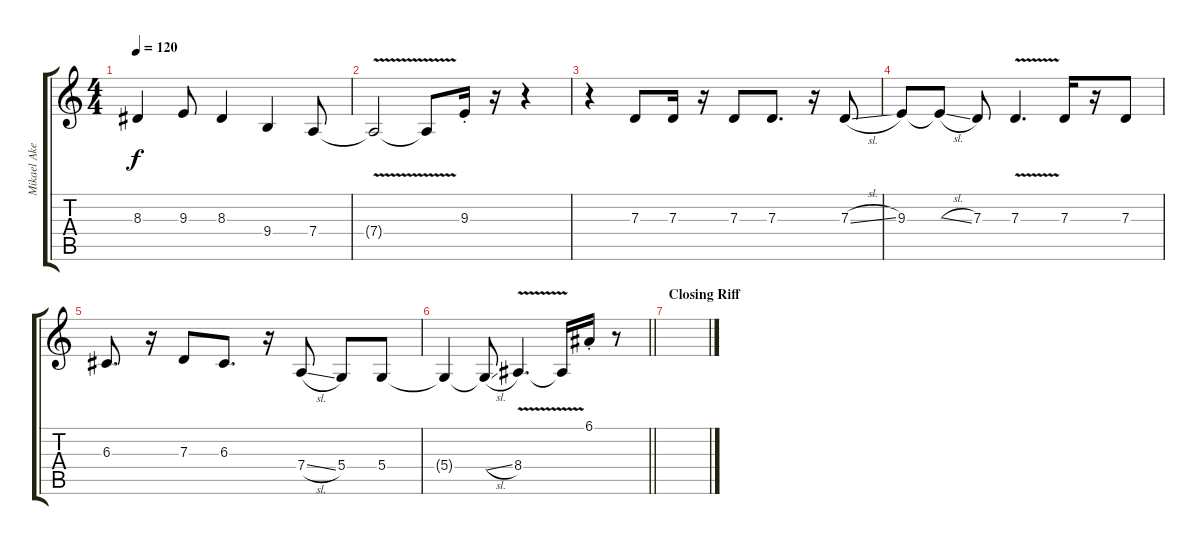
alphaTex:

\track ("Mikael Akerfeldt - Vocals" "Mikael Ake") {instrument flute}
\staff {score tabs}
\tuning (E4 B3 G3 D3 A2 E2) {hide}
\ts (4 4)
\tempo 120
\clef g2
\ks c
8.3.4{dy f} 9.3.8 8.3.4 9.4.4 7.4.8 |
7.4{v t}.2 7.4{t}.8 9.3{st}.16 r.16 r.4 |
r.4 7.3.8 7.3.16 r.16 7.3.8 7.3.8{d} r.16 7.3{sl}.8 |
9.3.8 9.3{sl t}.8 7.3.8 7.3{v}.4{d} 7.3.16 r.16 7.3.8 |
6.3.8{d} r.16 7.3.8 6.3.8{d} r.16 7.4{sl}.8 5.4.8 5.4.8 |
\barLineRight lightlight
5.4{t}.4 5.4{sl t}.8 8.4{v}.4{d} 8.4{t}.16 6.1{st}.16 r.8 |
\section ("" "Closing Riff")
